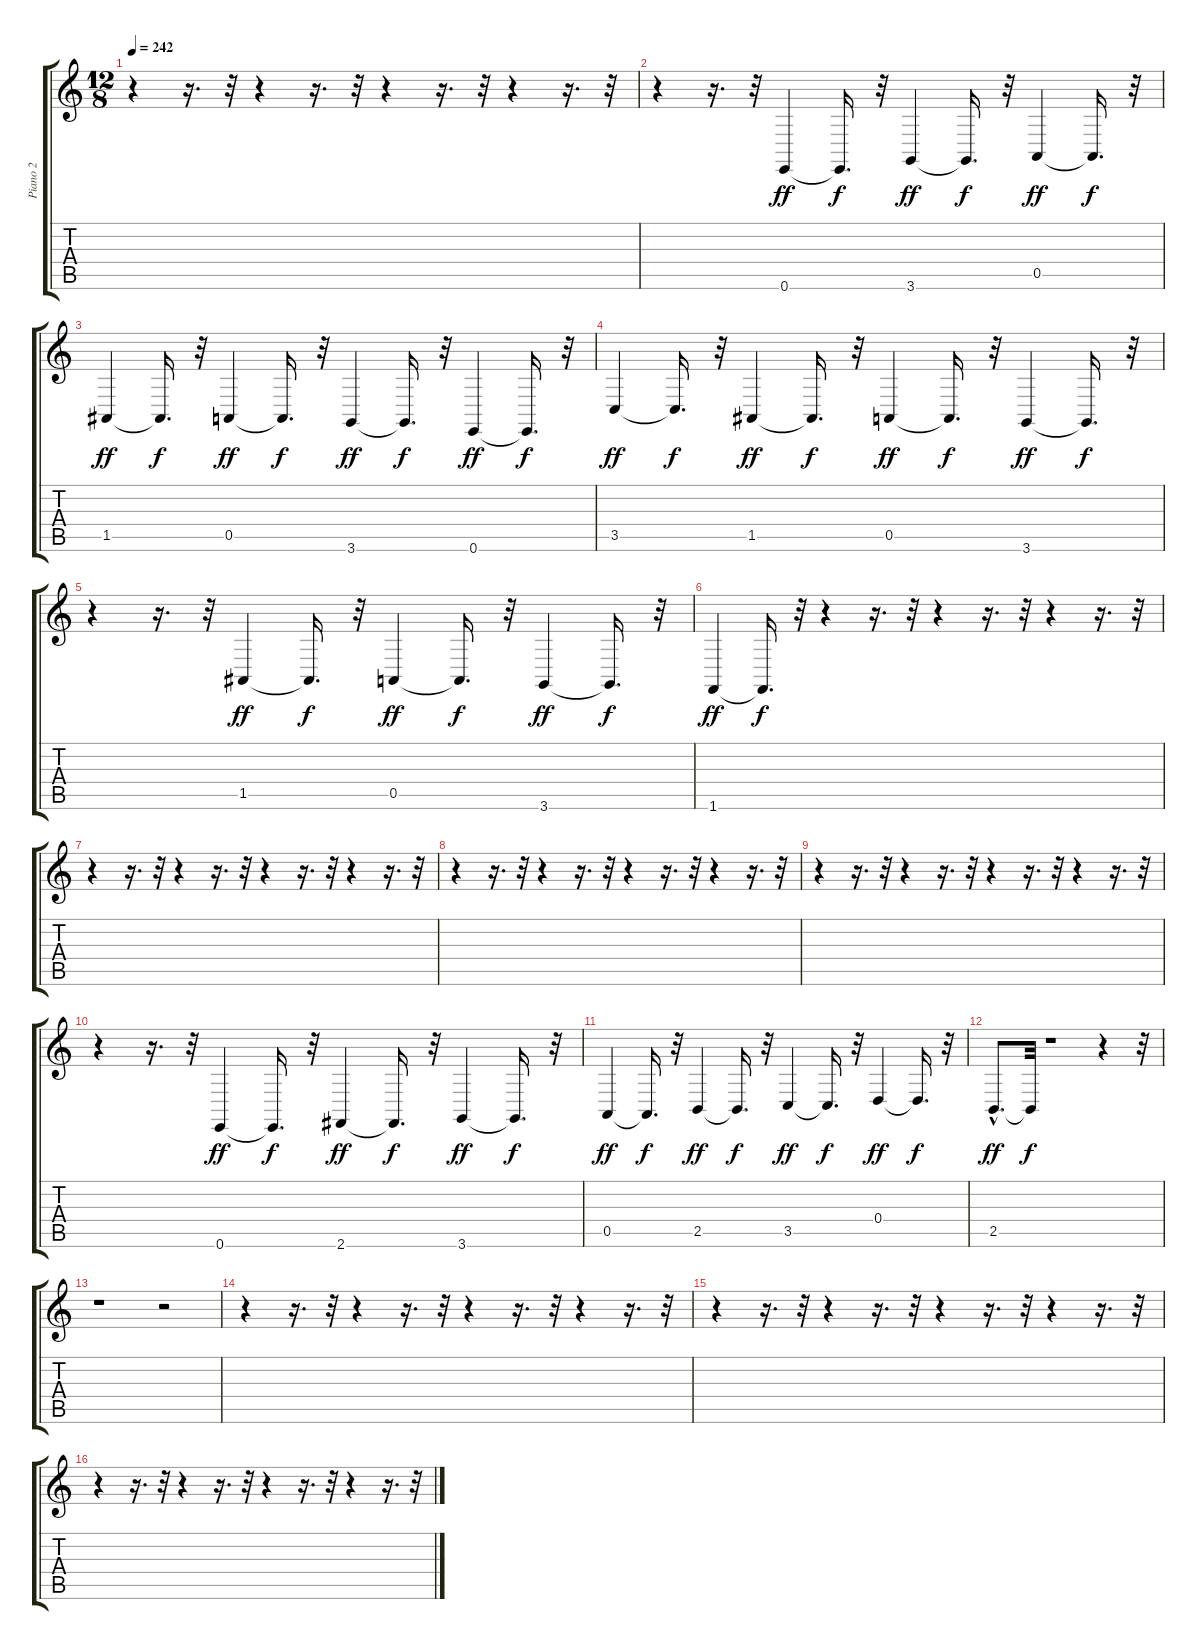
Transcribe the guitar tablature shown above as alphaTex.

\track ("Piano 2" "Piano 2") {instrument acousticgrandpiano}
\staff {score tabs}
\tuning (E4 B3 G3 D3 A2 E2) {hide}
\ts (12 8)
\tempo 242
\clef g2
\ks c
r.4{dy f} r.16{d} r.32 r.4 r.16{d} r.32 r.4 r.16{d} r.32 r.4 r.16{d} r.32 |
r.4 r.16{d} r.32 0.6.4{dy ff} 0.6{t}.16{d dy f} r.32 3.6.4{dy ff} 3.6{t}.16{d dy f} r.32 0.5.4{dy ff} 0.5{t}.16{d dy f} r.32 |
1.5.4{dy ff} 1.5{t}.16{d dy f} r.32 0.5.4{dy ff} 0.5{t}.16{d dy f} r.32 3.6.4{dy ff} 3.6{t}.16{d dy f} r.32 0.6.4{dy ff} 0.6{t}.16{d dy f} r.32 |
3.5.4{dy ff} 3.5{t}.16{d dy f} r.32 1.5.4{dy ff} 1.5{t}.16{d dy f} r.32 0.5.4{dy ff} 0.5{t}.16{d dy f} r.32 3.6.4{dy ff} 3.6{t}.16{d dy f} r.32 |
r.4 r.16{d} r.32 1.5.4{dy ff} 1.5{t}.16{d dy f} r.32 0.5.4{dy ff} 0.5{t}.16{d dy f} r.32 3.6.4{dy ff} 3.6{t}.16{d dy f} r.32 |
1.6.4{dy ff} 1.6{t}.16{d dy f} r.32 r.4 r.16{d} r.32 r.4 r.16{d} r.32 r.4 r.16{d} r.32 |
r.4 r.16{d} r.32 r.4 r.16{d} r.32 r.4 r.16{d} r.32 r.4 r.16{d} r.32 |
r.4 r.16{d} r.32 r.4 r.16{d} r.32 r.4 r.16{d} r.32 r.4 r.16{d} r.32 |
r.4 r.16{d} r.32 r.4 r.16{d} r.32 r.4 r.16{d} r.32 r.4 r.16{d} r.32 |
r.4 r.16{d} r.32 0.6.4{dy ff} 0.6{t}.16{d dy f} r.32 2.6.4{dy ff} 2.6{t}.16{d dy f} r.32 3.6.4{dy ff} 3.6{t}.16{d dy f} r.32 |
0.5.4{dy ff} 0.5{t}.16{d dy f} r.32 2.5.4{dy ff} 2.5{t}.16{d dy f} r.32 3.5.4{dy ff} 3.5{t}.16{d dy f} r.32 0.4.4{dy ff} 0.4{t}.16{d dy f} r.32 |
2.5{hac}.8{d dy ff} 2.5{t}.32{dy f} r.1 r.4 r.32 |
r.1 r.2 |
r.4 r.16{d} r.32 r.4 r.16{d} r.32 r.4 r.16{d} r.32 r.4 r.16{d} r.32 |
r.4 r.16{d} r.32 r.4 r.16{d} r.32 r.4 r.16{d} r.32 r.4 r.16{d} r.32 |
r.4 r.16{d} r.32 r.4 r.16{d} r.32 r.4 r.16{d} r.32 r.4 r.16{d} r.32
